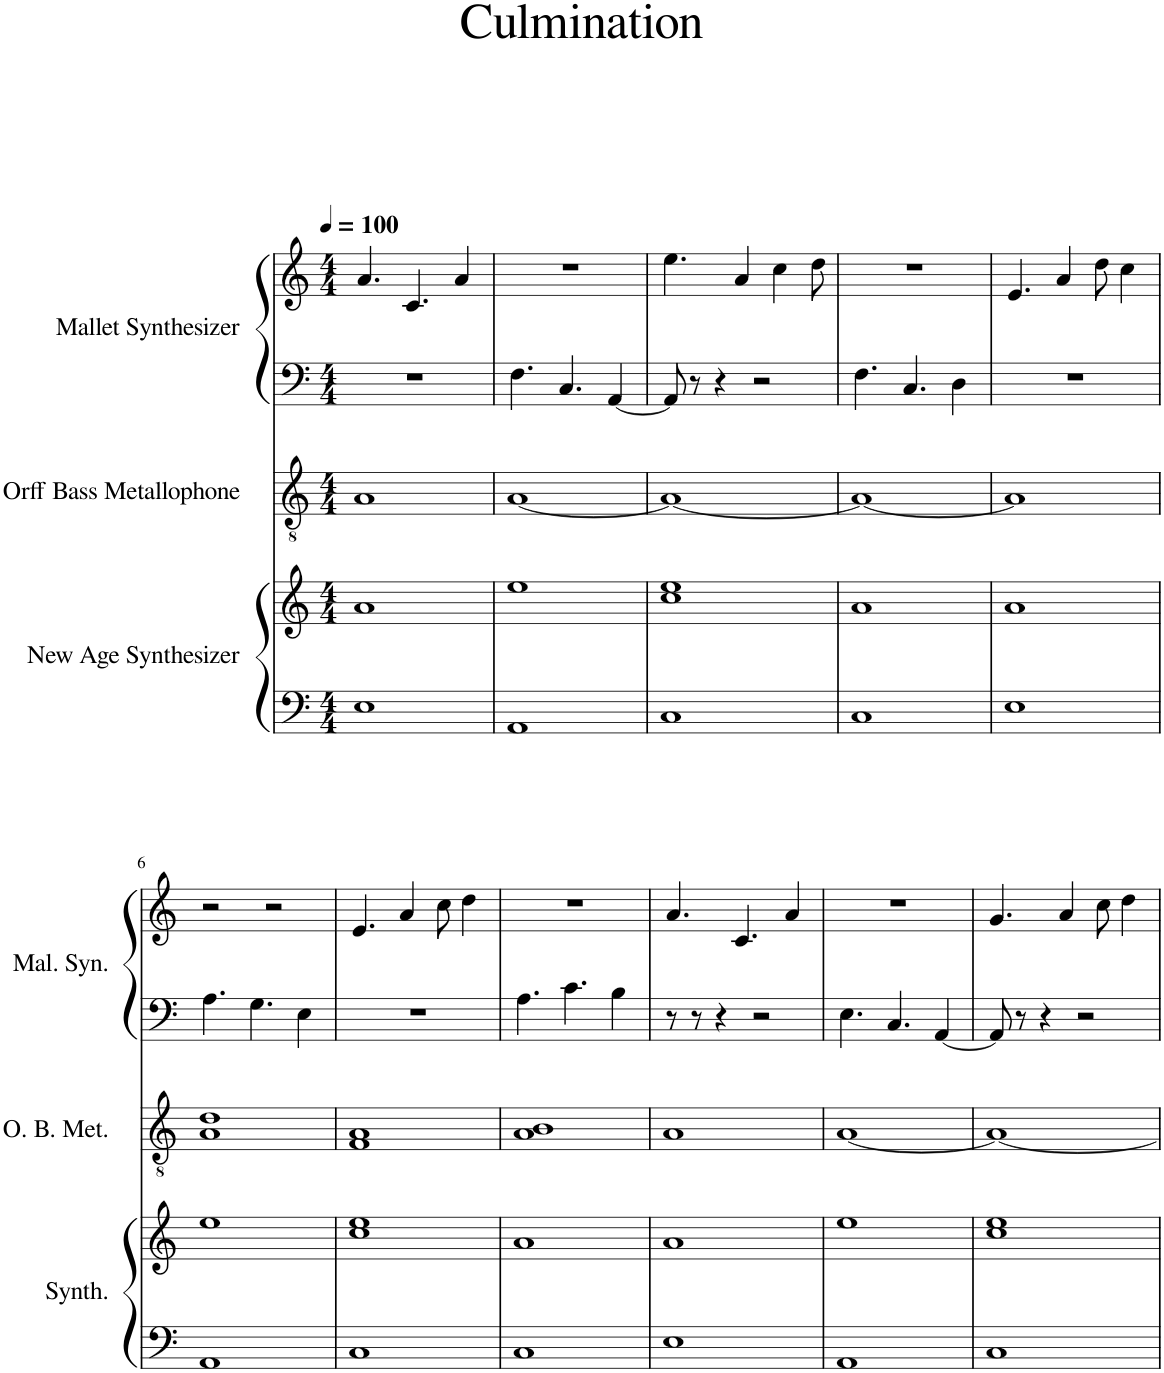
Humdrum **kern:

**kern	**kern	**kern	**kern	**kern
*part3	*part3	*part2	*part1	*part1
*staff5	*staff4	*staff3	*staff2	*staff1
*I"New Age Synthesizer	*	*I"Orff Bass Metallophone	*I"Mallet Synthesizer	*
*I'Synth.	*	*I'O. B. Met.	*I'Mal. Syn.	*
*clefF4	*clefG2	*clefGv2	*clefF4	*clefG2
*k[]	*k[]	*k[]	*k[]	*k[]
*M4/4	*M4/4	*M4/4	*M4/4	*M4/4
*MM100	*MM100	*MM100	*MM100	*MM100
=1	=1	=1	=1	=1
1E	1a	1A	1r	4.a/
.	.	.	.	4.c/
.	.	.	.	4a/
=2	=2	=2	=2	=2
1AA	1ee	[1A	4.F\	1r
.	.	.	4.C/	.
.	.	.	[4AA/	.
=3	=3	=3	=3	=3
1C	1cc 1ee	1A_	8AA/]	4.ee\
.	.	.	8r	.
.	.	.	4r	.
.	.	.	.	4a/
.	.	.	2r	.
.	.	.	.	4cc\
.	.	.	.	8dd\
=4	=4	=4	=4	=4
1C	1a	1A_	4.F\	1r
.	.	.	4.C/	.
.	.	.	4D\	.
=5	=5	=5	=5	=5
1E	1a	1A]	1r	4.e/
.	.	.	.	4a/
.	.	.	.	8dd\
.	.	.	.	4cc\
!!LO:LB:g=z
=6	=6	=6	=6	=6
1AA	1ee	1A 1d	4.A\	2r
.	.	.	4.G\	.
.	.	.	.	2r
.	.	.	4E\	.
=7	=7	=7	=7	=7
1C	1cc 1ee	1F 1A	1r	4.e/
.	.	.	.	4a/
.	.	.	.	8cc\
.	.	.	.	4dd\
=8	=8	=8	=8	=8
1C	1a	1A 1B	4.A\	1r
.	.	.	4.c\	.
.	.	.	4B\	.
=9	=9	=9	=9	=9
1E	1a	1A	8r	4.a/
.	.	.	8r	.
.	.	.	4r	.
.	.	.	.	4.c/
.	.	.	2r	.
.	.	.	.	4a/
=10	=10	=10	=10	=10
1AA	1ee	[1A	4.E\	1r
.	.	.	4.C/	.
.	.	.	[4AA/	.
=11	=11	=11	=11	=11
1C	1cc 1ee	1A_	8AA/]	4.g/
.	.	.	8r	.
.	.	.	4r	.
.	.	.	.	4a/
.	.	.	2r	.
.	.	.	.	8cc\
.	.	.	.	4dd\
=	=	=	=	=
*-	*-	*-	*-	*-
